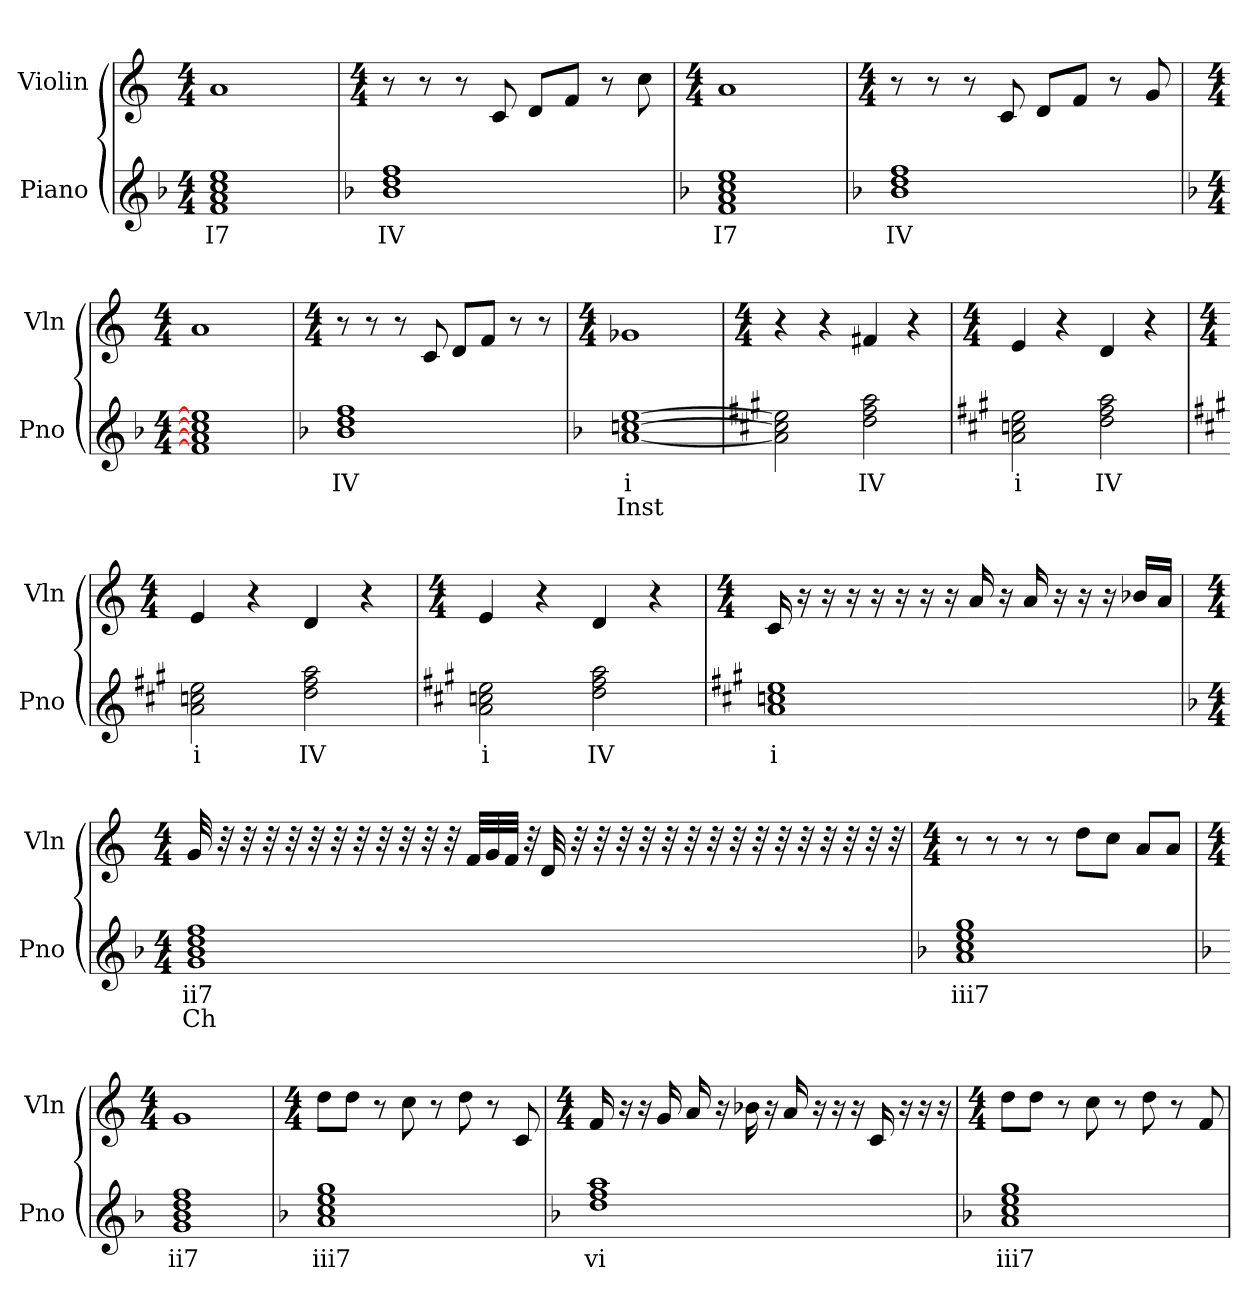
**kern	**text	**text	**kern
*part2	*part2	*part2	*part1
*staff2	*staff2	*staff2	*staff1
*I"Piano	*	*	*I"Violin
*I'Pno	*	*	*I'Vln
*k[b-]	*	*	*
*F:	*	*	*
*M4/4	*	*	*M4/4
=	=	=	=
1f 1a 1cc 1ee	I7	.	1a
=	=	=	=
*k[b-]	*	*	*
*F:	*	*	*
*	*	*	*M4/4
1b- 1dd 1ff	IV	.	8r
.	.	.	8r
.	.	.	8r
.	.	.	8c
.	.	.	8dL
.	.	.	8fJ
.	.	.	8r
.	.	.	8cc
=	=	=	=
*k[b-]	*	*	*
*F:	*	*	*
*	*	*	*M4/4
1f 1a 1cc 1ee	I7	.	1a
=	=	=	=
*k[b-]	*	*	*
*F:	*	*	*
*	*	*	*M4/4
1b- 1dd 1ff	IV	.	8r
.	.	.	8r
.	.	.	8r
.	.	.	8c
.	.	.	8dL
.	.	.	8fJ
.	.	.	8r
.	.	.	8g
=	=	=	=
*k[b-]	*	*	*
*F:	*	*	*
*M4/4	*	*	*M4/4
1f] 1a] 1cc] 1ee]	.	.	1a
=	=	=	=
*k[b-]	*	*	*
*F:	*	*	*
*	*	*	*M4/4
1b- 1dd 1ff	IV	.	8r
.	.	.	8r
.	.	.	8r
.	.	.	8c
.	.	.	8dL
.	.	.	8fJ
.	.	.	8r
.	.	.	8r
=	=	=	=
*k[b-]	*	*	*
*F:	*	*	*
*	*	*	*M4/4
[1a [1ccn [1ee	i	Inst	1g-X
=	=	=	=
*k[f#c#g#]	*	*	*
*A:	*	*	*
*	*	*	*M4/4
2a] 2ccn] 2ee]	.	.	4r
.	.	.	4r
2dd 2ff# 2aa	IV	.	4f#X
.	.	.	4r
=	=	=	=
*k[f#c#g#]	*	*	*
*A:	*	*	*
*	*	*	*M4/4
2a 2ccn 2ee	i	.	4e
.	.	.	4r
2dd 2ff# 2aa	IV	.	4d
.	.	.	4r
=	=	=	=
*k[f#c#g#]	*	*	*
*A:	*	*	*
*	*	*	*M4/4
2a 2ccn 2ee	i	.	4e
.	.	.	4r
2dd 2ff# 2aa	IV	.	4d
.	.	.	4r
=	=	=	=
*k[f#c#g#]	*	*	*
*A:	*	*	*
*	*	*	*M4/4
2a 2ccn 2ee	i	.	4e
.	.	.	4r
2dd 2ff# 2aa	IV	.	4d
.	.	.	4r
=	=	=	=
*k[f#c#g#]	*	*	*
*A:	*	*	*
*	*	*	*M4/4
1a 1ccn 1ee	i	.	16c
.	.	.	16r
.	.	.	16r
.	.	.	16r
.	.	.	16r
.	.	.	16r
.	.	.	16r
.	.	.	16r
.	.	.	16a
.	.	.	16r
.	.	.	16a
.	.	.	16r
.	.	.	16r
.	.	.	16r
.	.	.	16b-XLL
.	.	.	16aJJ
=	=	=	=
*k[b-]	*	*	*
*F:	*	*	*
*M4/4	*	*	*M4/4
1g 1b- 1dd 1ff	ii7	Ch	32g
.	.	.	32r
.	.	.	32r
.	.	.	32r
.	.	.	32r
.	.	.	32r
.	.	.	32r
.	.	.	32r
.	.	.	32r
.	.	.	32r
.	.	.	32r
.	.	.	32r
.	.	.	32fLLL
.	.	.	32g
.	.	.	32fJJJ
.	.	.	32r
.	.	.	32d
.	.	.	32r
.	.	.	32r
.	.	.	32r
.	.	.	32r
.	.	.	32r
.	.	.	32r
.	.	.	32r
.	.	.	32r
.	.	.	32r
.	.	.	32r
.	.	.	32r
.	.	.	32r
.	.	.	32r
.	.	.	32r
.	.	.	32r
=	=	=	=
*k[b-]	*	*	*
*F:	*	*	*
*	*	*	*M4/4
1a 1cc 1ee 1gg	iii7	.	8r
.	.	.	8r
.	.	.	8r
.	.	.	8r
.	.	.	8ddL
.	.	.	8ccJ
.	.	.	8aL
.	.	.	8aJ
=	=	=	=
*k[b-]	*	*	*
*F:	*	*	*
*	*	*	*M4/4
1g 1b- 1dd 1ff	ii7	.	1g
=	=	=	=
*k[b-]	*	*	*
*F:	*	*	*
*	*	*	*M4/4
1a 1cc 1ee 1gg	iii7	.	8ddL
.	.	.	8ddJ
.	.	.	8r
.	.	.	8cc
.	.	.	8r
.	.	.	8dd
.	.	.	8r
.	.	.	8c
=	=	=	=
*k[b-]	*	*	*
*F:	*	*	*
*	*	*	*M4/4
1dd 1ff 1aa	vi	.	16f
.	.	.	16r
.	.	.	16r
.	.	.	16g
.	.	.	16a
.	.	.	16r
.	.	.	16b-X
.	.	.	16r
.	.	.	16a
.	.	.	16r
.	.	.	16r
.	.	.	16r
.	.	.	16c
.	.	.	16r
.	.	.	16r
.	.	.	16r
=	=	=	=
*k[b-]	*	*	*
*F:	*	*	*
*	*	*	*M4/4
1a 1cc 1ee 1gg	iii7	.	8ddL
.	.	.	8ddJ
.	.	.	8r
.	.	.	8cc
.	.	.	8r
.	.	.	8dd
.	.	.	8r
.	.	.	8f
=	=	=	=
*-	*-	*-	*-
